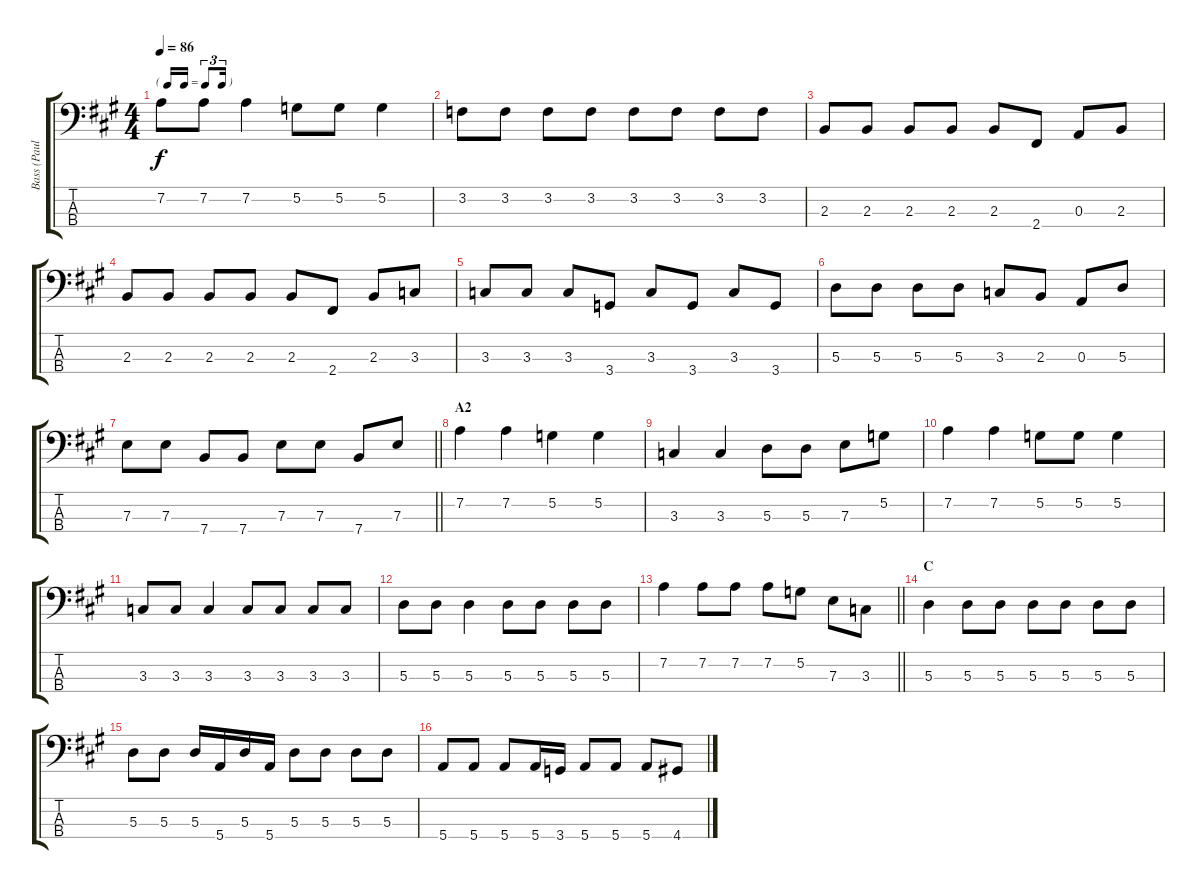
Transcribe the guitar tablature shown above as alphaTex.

\track ("Bass (Paul McCartney)" "Bass (Paul") {instrument electricbasspick}
\staff {score tabs}
\tuning (G2 D2 A1 E1) {hide}
\ts (4 4)
\tf triplet16th
\tempo 86
\clef f4
\ks a
7.2.8{dy f} 7.2.8 7.2.4 5.2.8 5.2.8 5.2.4 |
3.2.8 3.2.8 3.2.8 3.2.8 3.2.8 3.2.8 3.2.8 3.2.8 |
2.3.8 2.3.8 2.3.8 2.3.8 2.3.8 2.4.8 0.3.8 2.3.8 |
2.3.8 2.3.8 2.3.8 2.3.8 2.3.8 2.4.8 2.3.8 3.3.8 |
3.3.8 3.3.8 3.3.8 3.4.8 3.3.8 3.4.8 3.3.8 3.4.8 |
5.3.8 5.3.8 5.3.8 5.3.8 3.3.8 2.3.8 0.3.8 5.3.8 |
\barLineRight lightlight
7.3.8 7.3.8 7.4.8 7.4.8 7.3.8 7.3.8 7.4.8 7.3.8 |
\section ("" "A2")
7.2.4 7.2.4 5.2.4 5.2.4 |
3.3.4 3.3.4 5.3.8 5.3.8 7.3.8 5.2.8 |
7.2.4 7.2.4 5.2.8 5.2.8 5.2.4 |
3.3.8 3.3.8 3.3.4 3.3.8 3.3.8 3.3.8 3.3.8 |
5.3.8 5.3.8 5.3.4 5.3.8 5.3.8 5.3.8 5.3.8 |
\barLineRight lightlight
7.2.4 7.2.8 7.2.8 7.2.8 5.2.8 7.3.8 3.3.8 |
\section ("" "C")
5.3.4 5.3.8 5.3.8 5.3.8 5.3.8 5.3.8 5.3.8 |
5.3.8 5.3.8 5.3.16 5.4.16 5.3.16 5.4.16 5.3.8 5.3.8 5.3.8 5.3.8 |
5.4.8 5.4.8 5.4.8 5.4.16 3.4.16 5.4.8 5.4.8 5.4.8 4.4.8
